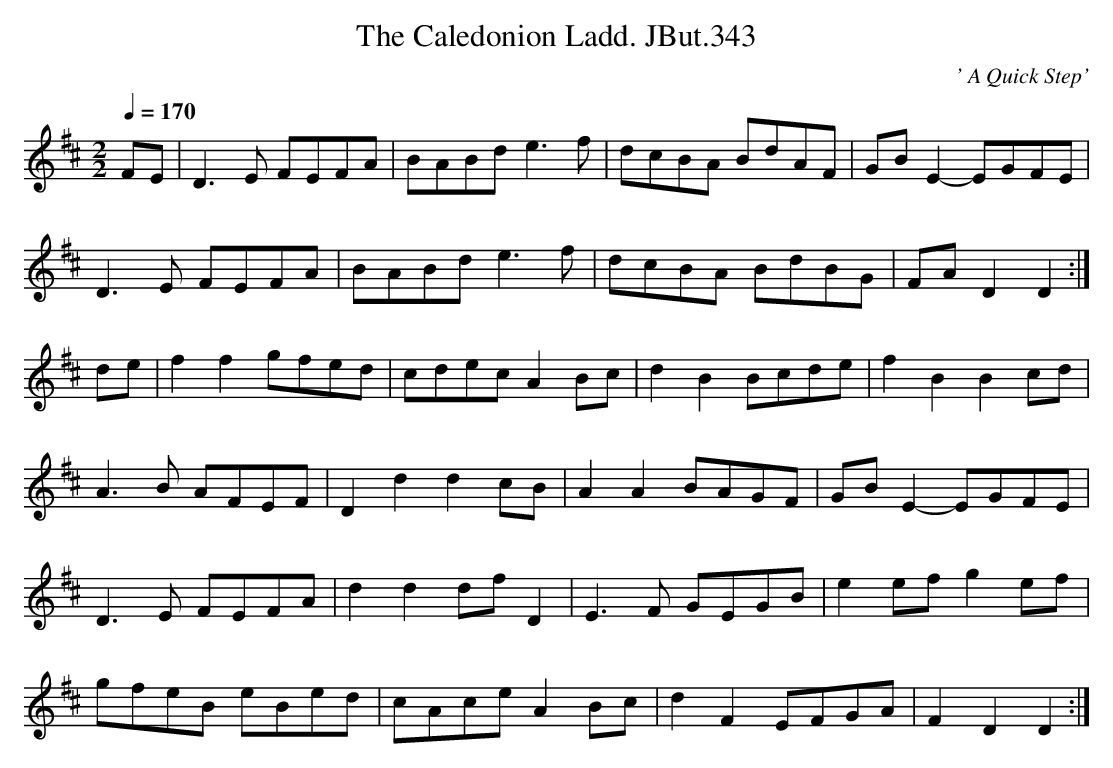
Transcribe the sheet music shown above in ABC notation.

X:1
T:Caledonion Ladd. JBut.343, The
C:' A Quick Step'
Q:1/4=170
M:2/2
L:1/8
K:D
FE|D3 E  FEFA|BABd e3 f|dcBA BdAF|GB E2-EGFE|
D3 E FEFA|BABd e3 f|dcBA BdBG|FA D2 D2:|
de|f2 f2 gfed|cdec A2 Bc|d2 B2 Bcde|f2 B2 B2 cd|
A3 B AFEF|D2 d2 d2 cB|A2 A2 BAGF|GB E2-EGFE|
D3 E FEFA|d2 d2 df D2|E3 F GEGB|e2 ef g2 ef|
gfeB eBed|cAce A2 Bc|d2 F2 EFGA|F2 D2 D2:|
